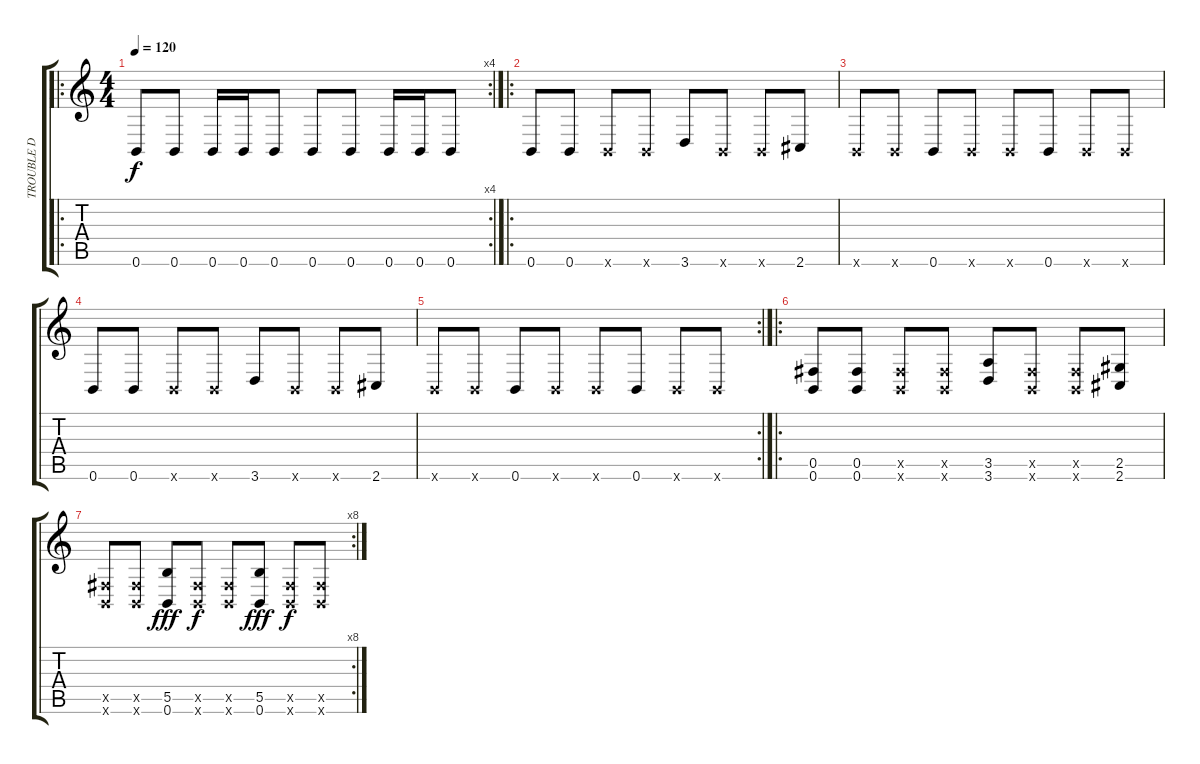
\track ("TROUBLE D" "TROUBLE D") {instrument electricbassfinger}
\staff {score tabs}
\tuning (Db4 Ab3 E3 B2 Gb2 B1) {hide}
\ro
\rc 4
\ts (4 4)
\tempo 120
\clef g2
\ks c
0.6.8{dy f} 0.6.8 0.6.16 0.6.16 0.6.8 0.6.8 0.6.8 0.6.16 0.6.16 0.6.8 |
\ro
0.6.8 0.6.8 0.6{x}.8 0.6{x}.8 3.6.8 0.6{x}.8 0.6{x}.8 2.6.8 |
0.6{x}.8 0.6{x}.8 0.6.8 0.6{x}.8 0.6{x}.8 0.6.8 0.6{x}.8 0.6{x}.8 |
0.6.8 0.6.8 0.6{x}.8 0.6{x}.8 3.6.8 0.6{x}.8 0.6{x}.8 2.6.8 |
\rc 2
0.6{x}.8 0.6{x}.8 0.6.8 0.6{x}.8 0.6{x}.8 0.6.8 0.6{x}.8 0.6{x}.8 |
\ro
(0.5 0.6).8 (0.5 0.6).8 (0.5{x} 0.6{x}).8 (0.5{x} 0.6{x}).8 (3.5 3.6).8 (0.5{x} 0.6{x}).8 (0.5{x} 0.6{x}).8 (2.5 2.6).8 |
\rc 8
(0.5{x} 0.6{x}).8 (0.5{x} 0.6{x}).8 (5.5 0.6).8{dy fff} (0.5{x} 0.6{x}).8{dy f} (0.5{x} 0.6{x}).8 (5.5 0.6).8{dy fff} (0.5{x} 0.6{x}).8{dy f} (0.5{x} 0.6{x}).8
